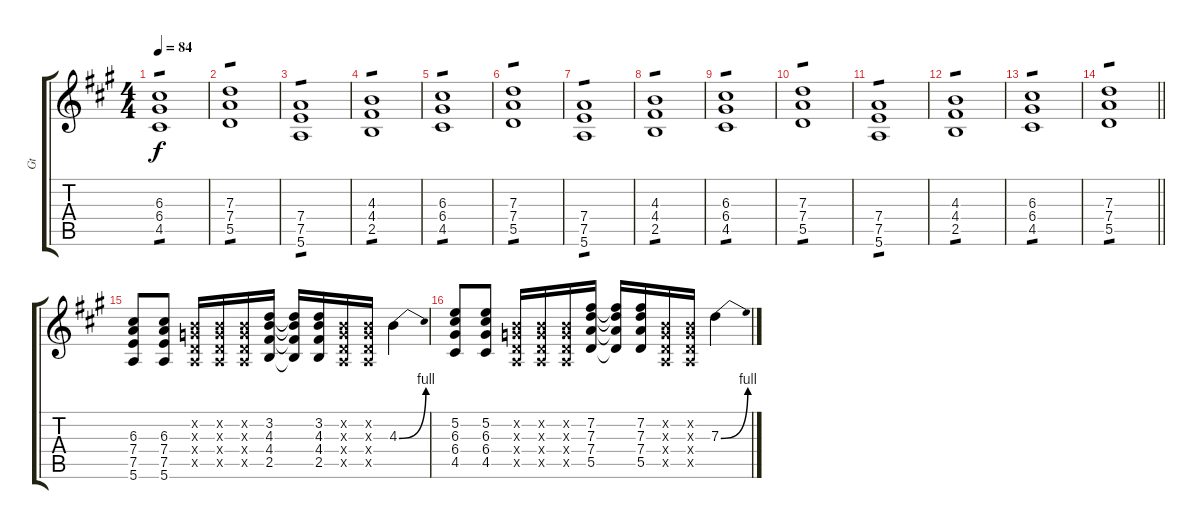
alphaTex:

\track ("Gt" "Gt") {instrument electricguitarclean}
\staff {score tabs}
\tuning (E4 B3 G3 D3 A2 E2) {hide}
\ts (4 4)
\tempo 84
\clef g2
\ks a
(6.3 6.4 4.5).1{tp 1 dy f} |
(7.3 7.4 5.5).1{tp 1} |
(7.4 7.5 5.6).1{tp 1} |
(4.3 4.4 2.5).1{tp 1} |
(6.3 6.4 4.5).1{tp 1} |
(7.3 7.4 5.5).1{tp 1} |
(7.4 7.5 5.6).1{tp 1} |
(4.3 4.4 2.5).1{tp 1} |
(6.3 6.4 4.5).1{tp 1} |
(7.3 7.4 5.5).1{tp 1} |
(7.4 7.5 5.6).1{tp 1} |
(4.3 4.4 2.5).1{tp 1} |
(6.3 6.4 4.5).1{tp 1} |
\barLineRight lightlight
(7.3 7.4 5.5).1{tp 1} |
(6.3 7.4 7.5 5.6).8 (6.3 7.4 7.5 5.6).8 (0.2{x} 0.3{x} 0.4{x} 0.5{x}).16 (0.2{x} 0.3{x} 0.4{x} 0.5{x}).16 (0.2{x} 0.3{x} 0.4{x} 0.5{x}).16 (3.2 4.3 4.4 2.5).16 (3.2{t} 4.3{t} 4.4{t} 2.5{t}).16 (3.2 4.3 4.4 2.5).16 (0.2{x} 0.3{x} 0.4{x} 0.5{x}).16 (0.2{x} 0.3{x} 0.4{x} 0.5{x}).16 4.3{be (bend 0 0 60 4)}.4 |
(5.2 6.3 6.4 4.5).8 (5.2 6.3 6.4 4.5).8 (0.2{x} 0.3{x} 0.4{x} 0.5{x}).16 (0.2{x} 0.3{x} 0.4{x} 0.5{x}).16 (0.2{x} 0.3{x} 0.4{x} 0.5{x}).16 (7.2 7.3 7.4 5.5).16 (7.2{t} 7.3{t} 7.4{t} 5.5{t}).16 (7.2 7.3 7.4 5.5).16 (0.2{x} 0.3{x} 0.4{x} 0.5{x}).16 (0.2{x} 0.3{x} 0.4{x} 0.5{x}).16 7.3{be (bend 0 0 60 4)}.4
